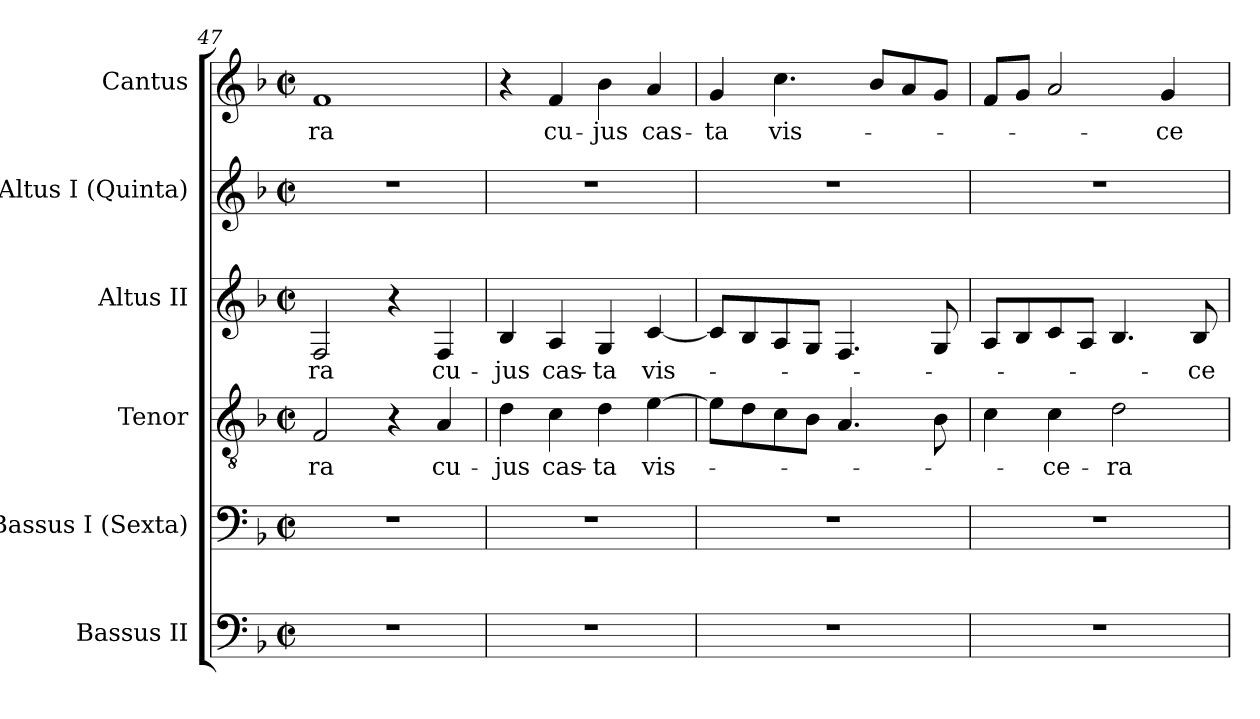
**kern	**kern	**kern	**text	**kern	**text	**kern	**kern	**text
*part6	*part5	*part4	*part4	*part3	*part3	*part2	*part1	*part1
*staff6	*staff5	*staff4	*staff4	*staff3	*staff3	*staff2	*staff1	*staff1
*I"Bassus II	*I"Bassus I (Sexta)	*I"Tenor	*	*I"Altus II	*	*I"Altus I (Quinta)	*I"Cantus	*
*I'B.	*I'B.	*I'T.	*	*I'A.	*	*I'A.	*I'S.	*
*clefF4	*clefF4	*clefGv2	*	*clefG2	*	*clefG2	*clefG2	*
*	*	*ITrd7c12	*	*	*	*	*	*
*k[b-]	*k[b-]	*k[b-]	*	*k[b-]	*	*k[b-]	*k[b-]	*
*F:	*F:	*F:	*	*F:	*	*F:	*F:	*
*M2/2	*M2/2	*M2/2	*	*M2/2	*	*M2/2	*M2/2	*
*met(c|)	*met(c|)	*met(c|)	*	*met(c|)	*	*met(c|)	*met(c|)	*
=47	=47	=47	=47	=47	=47	=47	=47	=47
!	!	!	!LO:LY:b:color=#000000	!	!	!	!	!
!	!	!	!	!	!LO:LY:b:color=#000000	!	!	!
!	!	!	!	!	!	!	!	!LO:LY:b:color=#000000
1r	1r	2FFi/	-ra	2Fi/	-ra	1r	1fi	-ra
.	.	4r	.	4r	.	.	.	.
!	!	!	!LO:LY:b:color=#000000	!	!	!	!	!
!	!	!	!	!	!LO:LY:b:color=#000000	!	!	!
.	.	4AAi/	cu-	4Fi/	cu-	.	.	.
=48	=48	=48	=48	=48	=48	=48	=48	=48
!	!	!	!LO:LY:b:color=#000000	!	!	!	!	!
!	!	!	!	!	!LO:LY:b:color=#000000	!	!	!
1r	1r	4Di\	-jus	4B-i/	-jus	1r	4r	.
!	!	!	!LO:LY:b:color=#000000	!	!	!	!	!
!	!	!	!	!	!LO:LY:b:color=#000000	!	!	!
!	!	!	!	!	!	!	!	!LO:LY:b:color=#000000
.	.	4Ci\	cas-	4Ai/	cas-	.	4fi/	cu-
!	!	!	!LO:LY:b:color=#000000	!	!	!	!	!
!	!	!	!	!	!LO:LY:b:color=#000000	!	!	!
!	!	!	!	!	!	!	!	!LO:LY:b:color=#000000
.	.	4Di\	-ta	4Gi/	-ta	.	4b-i\	-jus
!	!	!	!LO:LY:b:color=#000000	!	!	!	!	!
!	!	!	!	!	!LO:LY:b:color=#000000	!	!	!
!	!	!	!	!	!	!	!	!LO:LY:b:color=#000000
.	.	[>4Ei\	vis-	[<4ci/	vis-	.	4ai/	cas-
=49	=49	=49	=49	=49	=49	=49	=49	=49
!	!	!	!	!	!	!	!	!LO:LY:b:color=#000000
1r	1r	8Ei\L]	.	8ci/L]	.	1r	4gi/	-ta
.	.	8Di\	.	8B-i/	.	.	.	.
!	!	!	!	!	!	!	!	!LO:LY:b:color=#000000
.	.	8Ci\	.	8Ai/	.	.	4.cci\	vis-
.	.	8BB-i\J	.	8Gi/J	.	.	.	.
.	.	4.AAi/	.	4.Fi/	.	.	.	.
.	.	.	.	.	.	.	8b-i/L	.
.	.	.	.	.	.	.	8ai/	.
.	.	8BB-i\	.	8Gi/	.	.	8gi/J	.
=50	=50	=50	=50	=50	=50	=50	=50	=50
1r	1r	4Ci\	.	8Ai/L	.	1r	8fi/L	.
.	.	.	.	8B-i/	.	.	8gi/J	.
!	!	!	!LO:LY:b:color=#000000	!	!	!	!	!
.	.	4Ci\	-ce-	8ci/	.	.	2ai/	.
.	.	.	.	8Ai/J	.	.	.	.
!	!	!	!LO:LY:b:color=#000000	!	!	!	!	!
.	.	2Di\	-ra	4.B-i/	.	.	.	.
!	!	!	!	!	!	!	!	!LO:LY:b:color=#000000
.	.	.	.	.	.	.	4gi/	-ce-
!	!	!	!	!	!LO:LY:b:color=#000000	!	!	!
.	.	.	.	8B-i/	-ce-	.	.	.
=	=	=	=	=	=	=	=	=
*-	*-	*-	*-	*-	*-	*-	*-	*-
